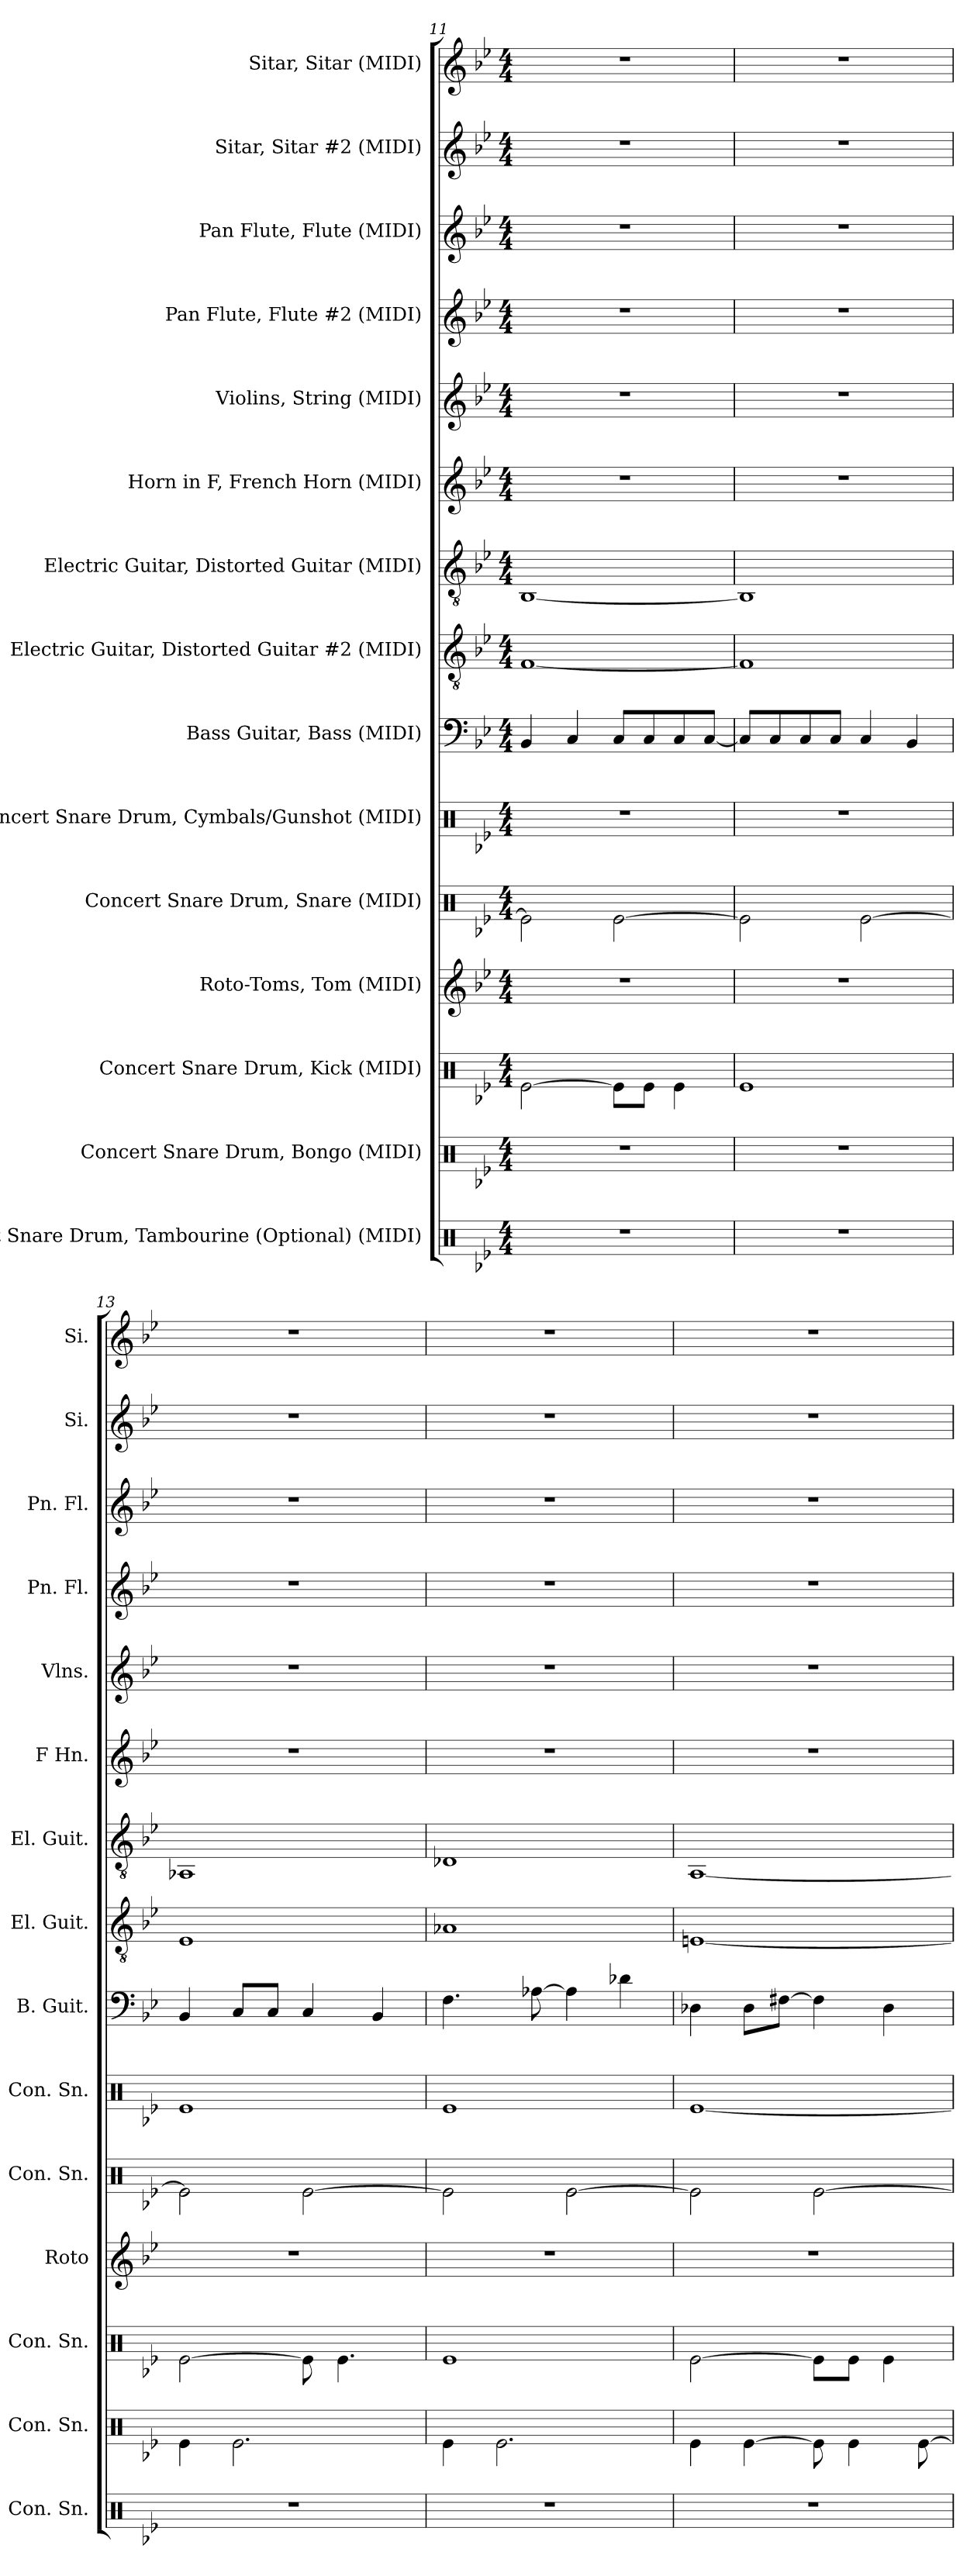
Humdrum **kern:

**kern	**kern	**kern	**kern	**kern	**kern	**kern	**kern	**kern	**kern	**kern	**kern	**kern	**kern	**kern
*part15	*part14	*part13	*part12	*part11	*part10	*part9	*part8	*part7	*part6	*part5	*part4	*part3	*part2	*part1
*staff15	*staff14	*staff13	*staff12	*staff11	*staff10	*staff9	*staff8	*staff7	*staff6	*staff5	*staff4	*staff3	*staff2	*staff1
*I"Concert Snare Drum, Tambourine (Optional) (MIDI)	*I"Concert Snare Drum, Bongo (MIDI)	*I"Concert Snare Drum, Kick (MIDI)	*I"Roto-Toms, Tom (MIDI)	*I"Concert Snare Drum, Snare (MIDI)	*I"Concert Snare Drum, Cymbals/Gunshot (MIDI)	*I"Bass Guitar, Bass (MIDI)	*I"Electric Guitar, Distorted Guitar #2 (MIDI)	*I"Electric Guitar, Distorted Guitar (MIDI)	*I"Horn in F, French Horn (MIDI)	*I"Violins, String (MIDI)	*I"Pan Flute, Flute #2 (MIDI)	*I"Pan Flute, Flute (MIDI)	*I"Sitar, Sitar #2 (MIDI)	*I"Sitar, Sitar (MIDI)
*I'Con. Sn.	*I'Con. Sn.	*I'Con. Sn.	*I'Roto	*I'Con. Sn.	*I'Con. Sn.	*I'B. Guit.	*I'El. Guit.	*I'El. Guit.	*I'F Hn.	*I'Vlns.	*I'Pn. Fl.	*I'Pn. Fl.	*I'Si.	*I'Si.
*clefX	*clefX	*clefX	*clefG2	*clefX	*clefX	*clefF4	*clefGv2	*clefGv2	*clefG2	*clefG2	*clefG2	*clefG2	*clefG2	*clefG2
*	*	*	*	*	*	*ITrd7c12	*	*	*ITrd4c7	*	*	*	*	*
*k[b-e-]	*k[b-e-]	*k[b-e-]	*k[b-e-]	*k[b-e-]	*k[b-e-]	*k[b-e-]	*k[b-e-]	*k[b-e-]	*k[b-e-a-]	*k[b-e-]	*k[b-e-]	*k[b-e-]	*k[b-e-]	*k[b-e-]
*M4/4	*M4/4	*M4/4	*M4/4	*M4/4	*M4/4	*M4/4	*M4/4	*M4/4	*M4/4	*M4/4	*M4/4	*M4/4	*M4/4	*M4/4
=11	=11	=11	=11	=11	=11	=11	=11	=11	=11	=11	=11	=11	=11	=11
1r	1r	[2Re\	1r	2Re\]	1r	4BBB-/	[1F	[1BB-	1r	1r	1r	1r	1r	1r
.	.	.	.	.	.	4CC/	.	.	.	.	.	.	.	.
.	.	8Re\L]	.	[2Re\	.	8CC/L	.	.	.	.	.	.	.	.
.	.	8Re\J	.	.	.	8CC/	.	.	.	.	.	.	.	.
.	.	4Re\	.	.	.	8CC/	.	.	.	.	.	.	.	.
.	.	.	.	.	.	[8CC/J	.	.	.	.	.	.	.	.
=12	=12	=12	=12	=12	=12	=12	=12	=12	=12	=12	=12	=12	=12	=12
1r	1r	1Re	1r	2Re\]	1r	8CC/L]	1F]	1BB-]	1r	1r	1r	1r	1r	1r
.	.	.	.	.	.	8CC/	.	.	.	.	.	.	.	.
.	.	.	.	.	.	8CC/	.	.	.	.	.	.	.	.
.	.	.	.	.	.	8CC/J	.	.	.	.	.	.	.	.
.	.	.	.	[2Re\	.	4CC/	.	.	.	.	.	.	.	.
.	.	.	.	.	.	4BBB-/	.	.	.	.	.	.	.	.
=13	=13	=13	=13	=13	=13	=13	=13	=13	=13	=13	=13	=13	=13	=13
1r	4Re\	[2Re\	1r	2Re\]	1Re	4BBB-/	1E-	1AA-X	1r	1r	1r	1r	1r	1r
.	2.Re\	.	.	.	.	8CC/L	.	.	.	.	.	.	.	.
.	.	.	.	.	.	8CC/J	.	.	.	.	.	.	.	.
.	.	8Re\]	.	[2Re\	.	4CC/	.	.	.	.	.	.	.	.
.	.	4.Re\	.	.	.	.	.	.	.	.	.	.	.	.
.	.	.	.	.	.	4BBB-/	.	.	.	.	.	.	.	.
=14	=14	=14	=14	=14	=14	=14	=14	=14	=14	=14	=14	=14	=14	=14
1r	4Re\	1Re	1r	2Re\]	1Re	4.FF\	1A-X	1D-X	1r	1r	1r	1r	1r	1r
.	2.Re\	.	.	.	.	.	.	.	.	.	.	.	.	.
.	.	.	.	.	.	[8AA-X\	.	.	.	.	.	.	.	.
.	.	.	.	[2Re\	.	4AA-\]	.	.	.	.	.	.	.	.
.	.	.	.	.	.	4D-X\	.	.	.	.	.	.	.	.
!!LO:PB:g=z
=15	=15	=15	=15	=15	=15	=15	=15	=15	=15	=15	=15	=15	=15	=15
1r	4Re\	[2Re\	1r	2Re\]	[1Re	4DD-X\	[1En	[1AA	1r	1r	1r	1r	1r	1r
.	[4Re\	.	.	.	.	8DD-\L	.	.	.	.	.	.	.	.
.	.	.	.	.	.	[8FF#X\J	.	.	.	.	.	.	.	.
.	8Re\]	8Re\L]	.	[2Re\	.	4FF#\]	.	.	.	.	.	.	.	.
.	4Re\	8Re\J	.	.	.	.	.	.	.	.	.	.	.	.
.	.	4Re\	.	.	.	4DD-\	.	.	.	.	.	.	.	.
.	[8Re\	.	.	.	.	.	.	.	.	.	.	.	.	.
=	=	=	=	=	=	=	=	=	=	=	=	=	=	=
*-	*-	*-	*-	*-	*-	*-	*-	*-	*-	*-	*-	*-	*-	*-
